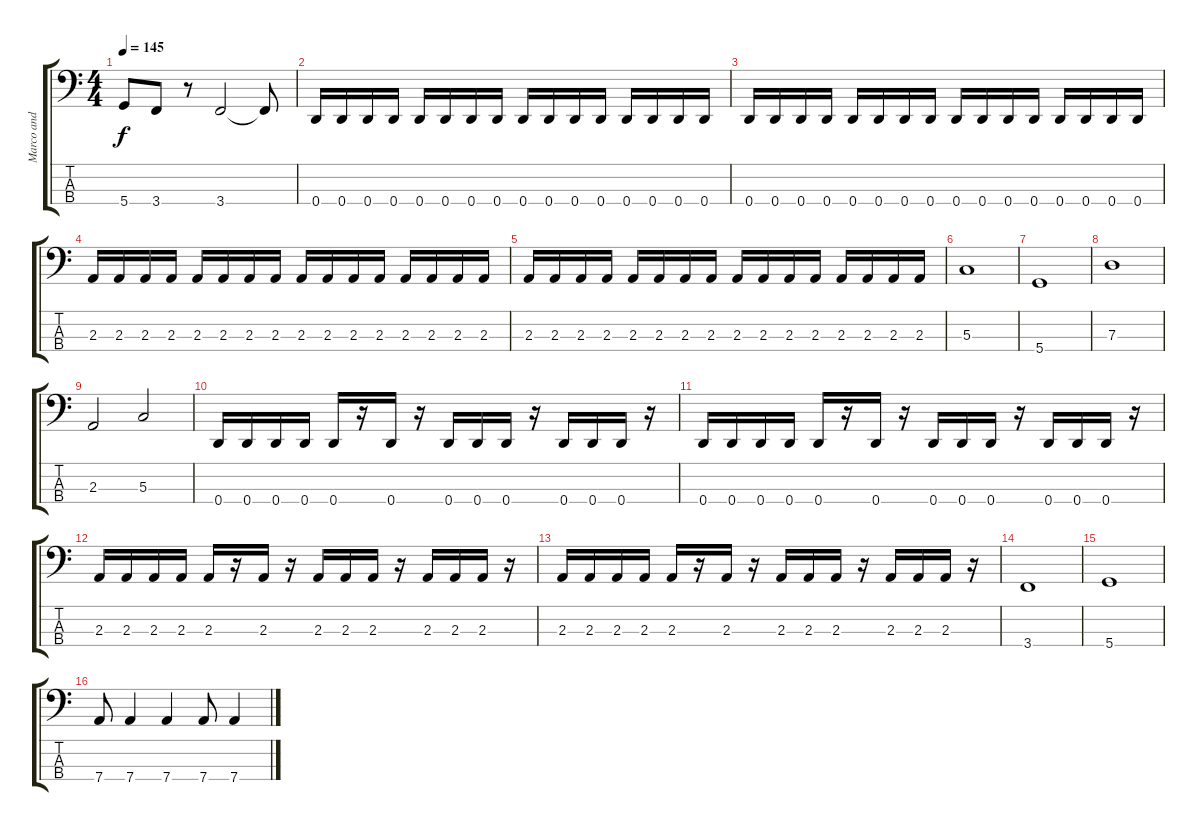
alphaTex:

\track ("Marco and his bass" "Marco and ") {instrument electricbassfinger}
\staff {score tabs}
\tuning (F2 C2 G1 D1) {hide}
\ts (4 4)
\tempo 145
\clef f4
\ks c
5.4.8{dy f} 3.4.8 r.8 3.4.2 3.4{t}.8 |
0.4.16 0.4.16 0.4.16 0.4.16 0.4.16 0.4.16 0.4.16 0.4.16 0.4.16 0.4.16 0.4.16 0.4.16 0.4.16 0.4.16 0.4.16 0.4.16 |
0.4.16 0.4.16 0.4.16 0.4.16 0.4.16 0.4.16 0.4.16 0.4.16 0.4.16 0.4.16 0.4.16 0.4.16 0.4.16 0.4.16 0.4.16 0.4.16 |
2.3.16 2.3.16 2.3.16 2.3.16 2.3.16 2.3.16 2.3.16 2.3.16 2.3.16 2.3.16 2.3.16 2.3.16 2.3.16 2.3.16 2.3.16 2.3.16 |
2.3.16 2.3.16 2.3.16 2.3.16 2.3.16 2.3.16 2.3.16 2.3.16 2.3.16 2.3.16 2.3.16 2.3.16 2.3.16 2.3.16 2.3.16 2.3.16 |
5.3.1 |
5.4.1 |
7.3.1 |
2.3.2 5.3.2 |
0.4.16 0.4.16 0.4.16 0.4.16 0.4.16 r.16 0.4.16 r.16 0.4.16 0.4.16 0.4.16 r.16 0.4.16 0.4.16 0.4.16 r.16 |
0.4.16 0.4.16 0.4.16 0.4.16 0.4.16 r.16 0.4.16 r.16 0.4.16 0.4.16 0.4.16 r.16 0.4.16 0.4.16 0.4.16 r.16 |
2.3.16 2.3.16 2.3.16 2.3.16 2.3.16 r.16 2.3.16 r.16 2.3.16 2.3.16 2.3.16 r.16 2.3.16 2.3.16 2.3.16 r.16 |
2.3.16 2.3.16 2.3.16 2.3.16 2.3.16 r.16 2.3.16 r.16 2.3.16 2.3.16 2.3.16 r.16 2.3.16 2.3.16 2.3.16 r.16 |
3.4.1 |
5.4.1 |
7.4.8 7.4.4 7.4.4 7.4.8 7.4.4
